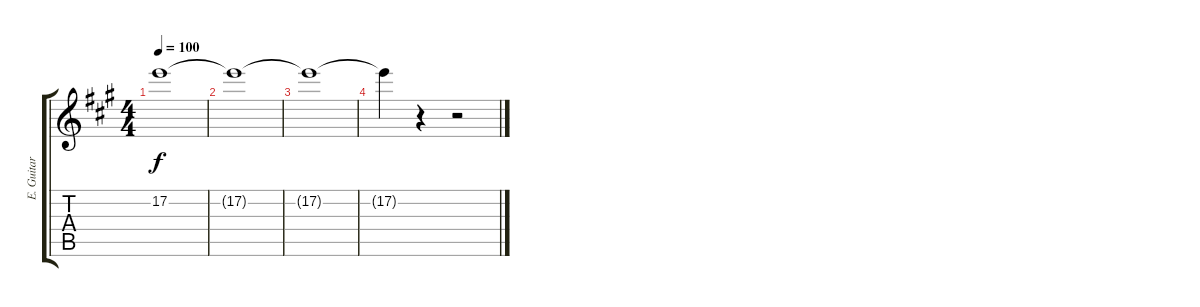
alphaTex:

\track ("E. Guitar I" "E. Guitar ") {instrument overdrivenguitar}
\staff {score tabs}
\tuning (E4 B3 G3 D3 A2 E2) {hide}
\ts (4 4)
\tempo 100
\clef g2
\ks a
17.2{t}.1{dy f} |
17.2{t}.1 |
17.2{t}.1 |
17.2{t}.4 r.4 r.2
